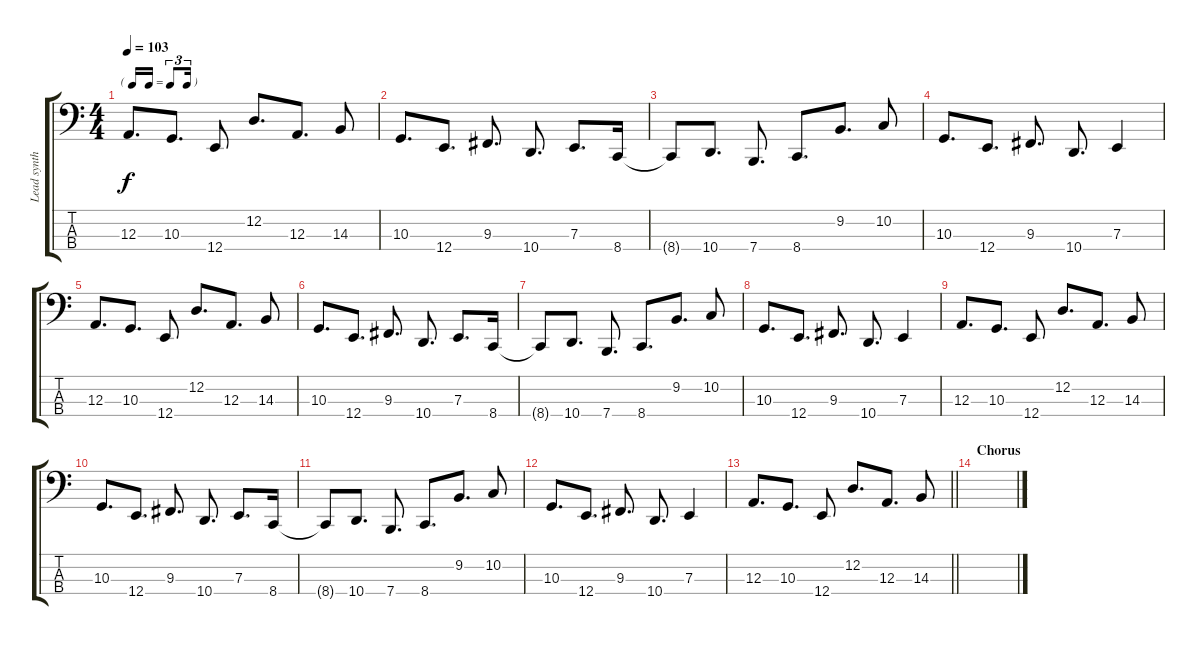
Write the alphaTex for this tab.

\track ("Lead synth" "Lead synth") {instrument lead2sawtooth}
\staff {score tabs}
\tuning (G2 D2 A1 E1) {hide}
\ts (4 4)
\tf triplet16th
\tempo 103
\clef f4
\ks c
12.3.8{d dy f} 10.3.8{d} 12.4.8 12.2.8{d} 12.3.8{d} 14.3.8 |
10.3.8{d} 12.4.8{d} 9.3.8{d} 10.4.8{d} 7.3.8{d} 8.4.16 |
8.4{t}.8 10.4.8{d} 7.4.8{d} 8.4.8{d} 9.2.8{d} 10.2.8 |
10.3.8{d} 12.4.8{d} 9.3.8{d} 10.4.8{d} 7.3.4 |
12.3.8{d} 10.3.8{d} 12.4.8 12.2.8{d} 12.3.8{d} 14.3.8 |
10.3.8{d} 12.4.8{d} 9.3.8{d} 10.4.8{d} 7.3.8{d} 8.4.16 |
8.4{t}.8 10.4.8{d} 7.4.8{d} 8.4.8{d} 9.2.8{d} 10.2.8 |
10.3.8{d} 12.4.8{d} 9.3.8{d} 10.4.8{d} 7.3.4 |
12.3.8{d} 10.3.8{d} 12.4.8 12.2.8{d} 12.3.8{d} 14.3.8 |
10.3.8{d} 12.4.8{d} 9.3.8{d} 10.4.8{d} 7.3.8{d} 8.4.16 |
8.4{t}.8 10.4.8{d} 7.4.8{d} 8.4.8{d} 9.2.8{d} 10.2.8 |
10.3.8{d} 12.4.8{d} 9.3.8{d} 10.4.8{d} 7.3.4 |
\barLineRight lightlight
12.3.8{d} 10.3.8{d} 12.4.8 12.2.8{d} 12.3.8{d} 14.3.8 |
\section ("" "Chorus")
